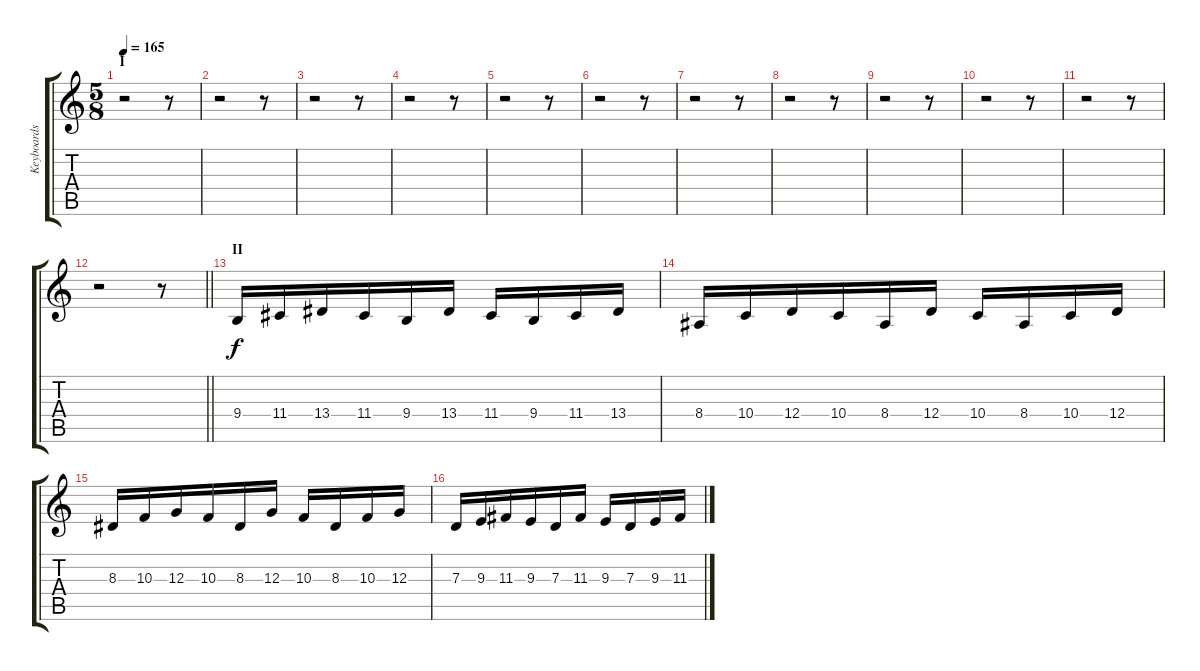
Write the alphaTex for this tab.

\track ("Keyboards" "Keyboards") {instrument dulcimer}
\staff {score tabs}
\tuning (E4 B3 G3 D3 A2 E2) {hide}
\ts (5 8)
\section ("" "I")
\tempo 165
\clef g2
\ks c
r.2{dy f instrument dulcimer} r.8 |
r.2 r.8 |
r.2 r.8 |
r.2 r.8 |
r.2 r.8 |
r.2 r.8 |
r.2 r.8 |
r.2 r.8 |
r.2 r.8 |
r.2 r.8 |
r.2 r.8 |
\barLineRight lightlight
r.2 r.8 |
\section ("" "II")
9.4.16{volume 12 balance 0} 11.4.16 13.4.16 11.4.16 9.4.16 13.4.16 11.4.16 9.4.16 11.4.16 13.4.16 |
8.4.16 10.4.16 12.4.16 10.4.16 8.4.16 12.4.16 10.4.16 8.4.16 10.4.16 12.4.16 |
8.3.16 10.3.16 12.3.16 10.3.16 8.3.16 12.3.16 10.3.16 8.3.16 10.3.16 12.3.16 |
7.3.16 9.3.16 11.3.16 9.3.16 7.3.16 11.3.16 9.3.16 7.3.16 9.3.16 11.3.16
